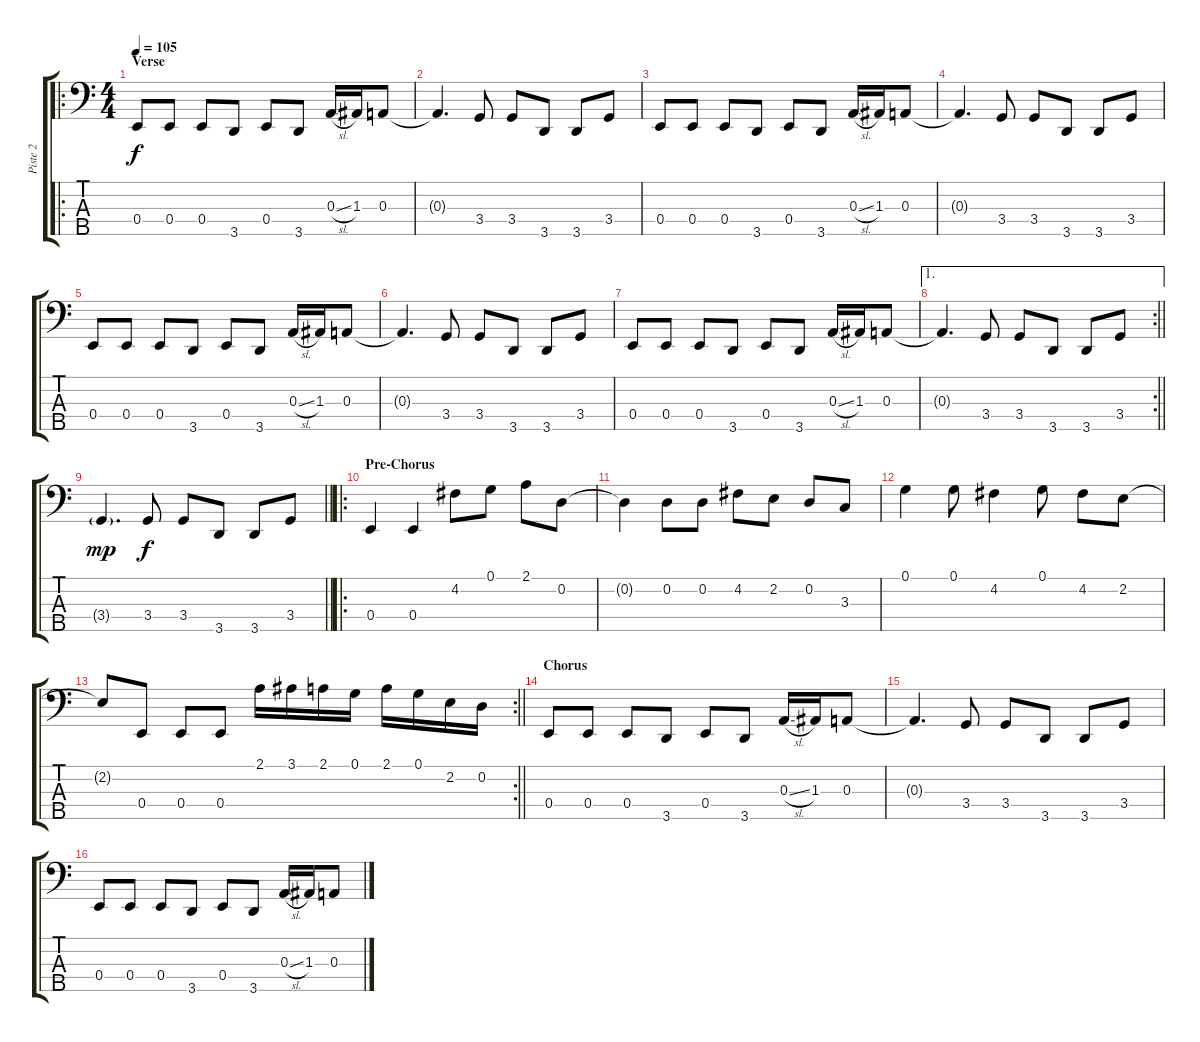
\track ("Piste 2" "Piste 2") {instrument electricbassfinger}
\staff {score tabs}
\tuning (G2 D2 A1 E1 B0) {hide}
\ro
\ts (4 4)
\section ("" "Verse")
\tempo 105
\clef f4
\ks c
0.4.8{dy f} 0.4.8 0.4.8 3.5.8 0.4.8 3.5.8 0.3{sl}.16 1.3.16 0.3.8 |
0.3{t}.4{d} 3.4.8 3.4.8 3.5.8 3.5.8 3.4.8 |
0.4.8 0.4.8 0.4.8 3.5.8 0.4.8 3.5.8 0.3{sl}.16 1.3.16 0.3.8 |
0.3{t}.4{d} 3.4.8 3.4.8 3.5.8 3.5.8 3.4.8 |
0.4.8 0.4.8 0.4.8 3.5.8 0.4.8 3.5.8 0.3{sl}.16 1.3.16 0.3.8 |
0.3{t}.4{d} 3.4.8 3.4.8 3.5.8 3.5.8 3.4.8 |
0.4.8 0.4.8 0.4.8 3.5.8 0.4.8 3.5.8 0.3{sl}.16 1.3.16 0.3.8 |
\ae 1
\rc 2
\barLineRight lightlight
0.3{t}.4{d} 3.4.8 3.4.8 3.5.8 3.5.8 3.4.8 |
\barLineRight lightlight
3.4{g}.4{d dy mp} 3.4.8{dy f} 3.4.8 3.5.8 3.5.8 3.4.8 |
\ro
\section ("" "Pre-Chorus")
0.4.4 0.4.4 4.2.8 0.1.8 2.1.8 0.2.8 |
0.2{t}.4 0.2.8 0.2.8 4.2.8 2.2.8 0.2.8 3.3.8 |
0.1.4 0.1.8 4.2.4 0.1.8 4.2.8 2.2.8 |
\rc 2
\barLineRight lightlight
2.2{t}.8 0.4.8 0.4.8 0.4.8 2.1.16 3.1.16 2.1.16 0.1.16 2.1.16 0.1.16 2.2.16 0.2.16 |
\section ("" "Chorus")
0.4.8 0.4.8 0.4.8 3.5.8 0.4.8 3.5.8 0.3{sl}.16 1.3.16 0.3.8 |
0.3{t}.4{d} 3.4.8 3.4.8 3.5.8 3.5.8 3.4.8 |
0.4.8 0.4.8 0.4.8 3.5.8 0.4.8 3.5.8 0.3{sl}.16 1.3.16 0.3.8
